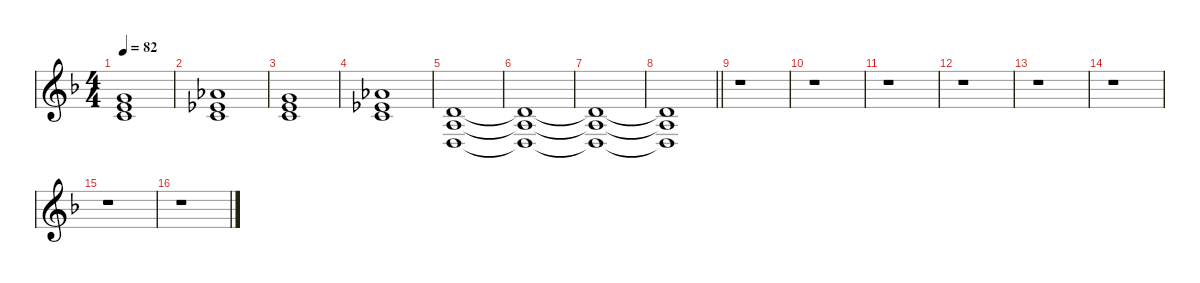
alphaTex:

\defaultSystemsLayout 4
\hideDynamics
\bracketExtendMode nobrackets
\singleTrackTrackNamePolicy hidden
\multiTrackTrackNamePolicy hidden
\firstSystemTrackNameMode fullname
\firstSystemTrackNameOrientation horizontal
\otherSystemsTrackNameOrientation horizontal
\track ("Synth 1" "vln.") {defaultSystemsLayout 4 instrument stringensemble1}
\staff {score}
\tuning (E4 B3 G3 D3 A2 E2)
\ts (4 4)
\tempo 82
\clef g2
\ks dminor
(3.1{acc forcenatural} 5.2{acc forcenatural} 5.3{acc forcenatural}).1{dy f beam Up} |
(4.1{acc b} 4.2{acc b} 5.3{acc forcenatural}).1{beam Up} |
(3.1{acc forcenatural} 5.2{acc forcenatural} 5.3{acc forcenatural}).1{beam Up} |
(4.1{acc b} 4.2{acc b} 5.3{acc forcenatural}).1{beam Up} |
(3.2{acc forcenatural} 2.3{acc forcenatural} 0.4{acc forcenatural}).1{beam Up} |
(3.2{t acc forcenatural} 2.3{t acc forcenatural} 0.4{t acc forcenatural}).1{beam Up} |
(3.2{t acc forcenatural} 2.3{t acc forcenatural} 0.4{t acc forcenatural}).1{beam Up} |
\barLineRight lightlight
(3.2{t acc forcenatural} 2.3{t acc forcenatural} 0.4{t acc forcenatural}).1{beam Up} |
r.1{beam Down} |
r.1{beam Down} |
r.1{beam Down} |
r.1{beam Down} |
r.1{beam Down} |
r.1{beam Down} |
r.1{beam Down} |
r.1{beam Down}
